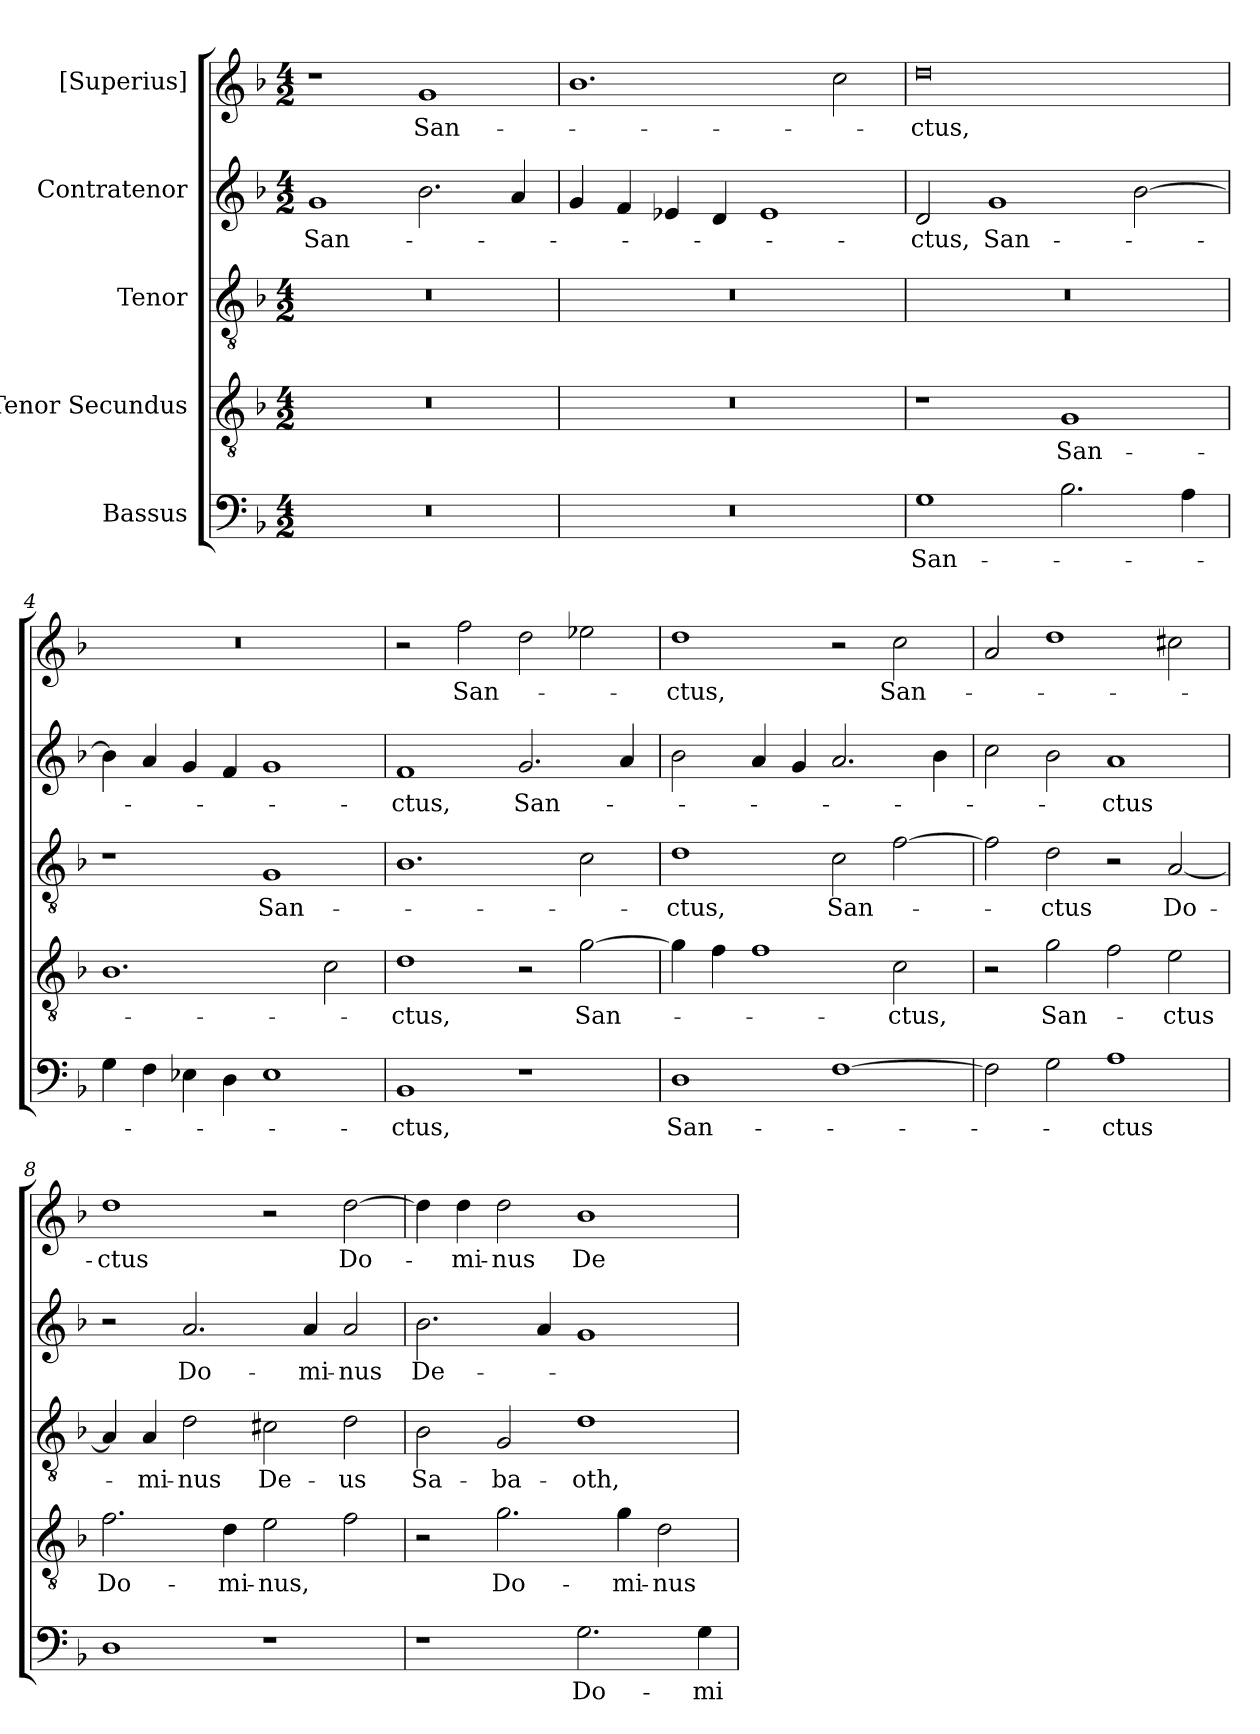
**kern	**text	**kern	**text	**kern	**text	**kern	**text	**kern	**text
*part5	*part5	*part4	*part4	*part3	*part3	*part2	*part2	*part1	*part1
*staff5	*staff5	*staff4	*staff4	*staff3	*staff3	*staff2	*staff2	*staff1	*staff1
*I"Bassus	*	*I"Tenor Secundus	*	*I"Tenor	*	*I"Contratenor	*	*I"[Superius]	*
*clefF4	*	*clefGv2	*	*clefGv2	*	*clefG2	*	*clefG2	*
*k[b-]	*	*k[b-]	*	*k[b-]	*	*k[b-]	*	*k[b-]	*
*M4/2	*	*M4/2	*	*M4/2	*	*M4/2	*	*M4/2	*
=1	=1	=1	=1	=1	=1	=1	=1	=1	=1
0r	.	0r	.	0r	.	1g/	San-	1r	.
.	.	.	.	.	.	2.b-\	.	1g/	San-
.	.	.	.	.	.	4a/	.	.	.
=2	=2	=2	=2	=2	=2	=2	=2	=2	=2
0r	.	0r	.	0r	.	4g/	.	1.b-\	.
.	.	.	.	.	.	4f/	.	.	.
.	.	.	.	.	.	4e-X/	.	.	.
.	.	.	.	.	.	4d/	.	.	.
.	.	.	.	.	.	1e-/	.	.	.
.	.	.	.	.	.	.	.	2cc\	.
=3	=3	=3	=3	=3	=3	=3	=3	=3	=3
1G\	San-	1r	.	0r	.	2d/	-ctus,	0dd\	-ctus,
.	.	.	.	.	.	1g/	San-	.	.
2.B-\	.	1G/	San-	.	.	.	.	.	.
.	.	.	.	.	.	[2b-\	.	.	.
4A\	.	.	.	.	.	.	.	.	.
=4	=4	=4	=4	=4	=4	=4	=4	=4	=4
4G\	.	1.B-\	.	1r	.	4b-\]	.	0r	.
4F\	.	.	.	.	.	4a/	.	.	.
4E-X\	.	.	.	.	.	4g/	.	.	.
4D\	.	.	.	.	.	4f/	.	.	.
1E-\	.	.	.	1G/	San-	1g/	.	.	.
.	.	2c\	.	.	.	.	.	.	.
=5	=5	=5	=5	=5	=5	=5	=5	=5	=5
1BB-/	-ctus,	1d\	-ctus,	1.B-\	.	1f/	-ctus,	2r	.
.	.	.	.	.	.	.	.	2ff\	San-
1r	.	2r	.	.	.	2.g/	San-	2dd\	.
.	.	[2g\	San-	2c\	.	.	.	2ee-X\	.
.	.	.	.	.	.	4a/	.	.	.
=6	=6	=6	=6	=6	=6	=6	=6	=6	=6
1D\	San-	4g\]	.	1d\	-ctus,	2b-\	.	1dd\	-ctus,
.	.	4f\	.	.	.	.	.	.	.
.	.	1f\	.	.	.	4a/	.	.	.
.	.	.	.	.	.	4g/	.	.	.
[1F\	.	.	.	2c\	San-	2.a/	.	2r	.
.	.	2c\	-ctus,	[2f\	.	.	.	2cc\	San-
.	.	.	.	.	.	4b-\	.	.	.
=7	=7	=7	=7	=7	=7	=7	=7	=7	=7
2F\]	.	2r	.	2f\]	.	2cc\	.	2a/	.
2G\	.	2g\	San-	2d\	-ctus	2b-\	.	1dd\	.
1A\	-ctus	2f\	.	2r	.	1a/	-ctus	.	.
.	.	2e\	-ctus	[2A/	Do-	.	.	2cc#X\	.
=8	=8	=8	=8	=8	=8	=8	=8	=8	=8
1D\	.	2.f\	Do-	4A/]	.	2r	.	1dd\	-ctus
.	.	.	.	4A/	-mi-	.	.	.	.
.	.	.	.	2d\	-nus	2.a/	Do-	.	.
.	.	4d\	-mi-	.	.	.	.	.	.
1r	.	2e\	-nus,	2c#X\	De-	.	.	2r	.
.	.	.	.	.	.	4a/	-mi-	.	.
.	.	2f\	.	2d\	-us	2a/	-nus	[2dd\	Do-
=9	=9	=9	=9	=9	=9	=9	=9	=9	=9
1r	.	2r	.	2B-\	Sa-	2.b-\	De-	4dd\]	.
.	.	.	.	.	.	.	.	4dd\	-mi-
.	.	2.g\	Do-	2G/	-ba-	.	.	2dd\	-nus
.	.	.	.	.	.	4a/	.	.	.
2.G\	Do-	.	.	1d\	-oth,	1g/	.	1b-\	De-
.	.	4g\	-mi-	.	.	.	.	.	.
.	.	2d\	-nus	.	.	.	.	.	.
4G\	-mi-	.	.	.	.	.	.	.	.
=	=	=	=	=	=	=	=	=	=
*-	*-	*-	*-	*-	*-	*-	*-	*-	*-
